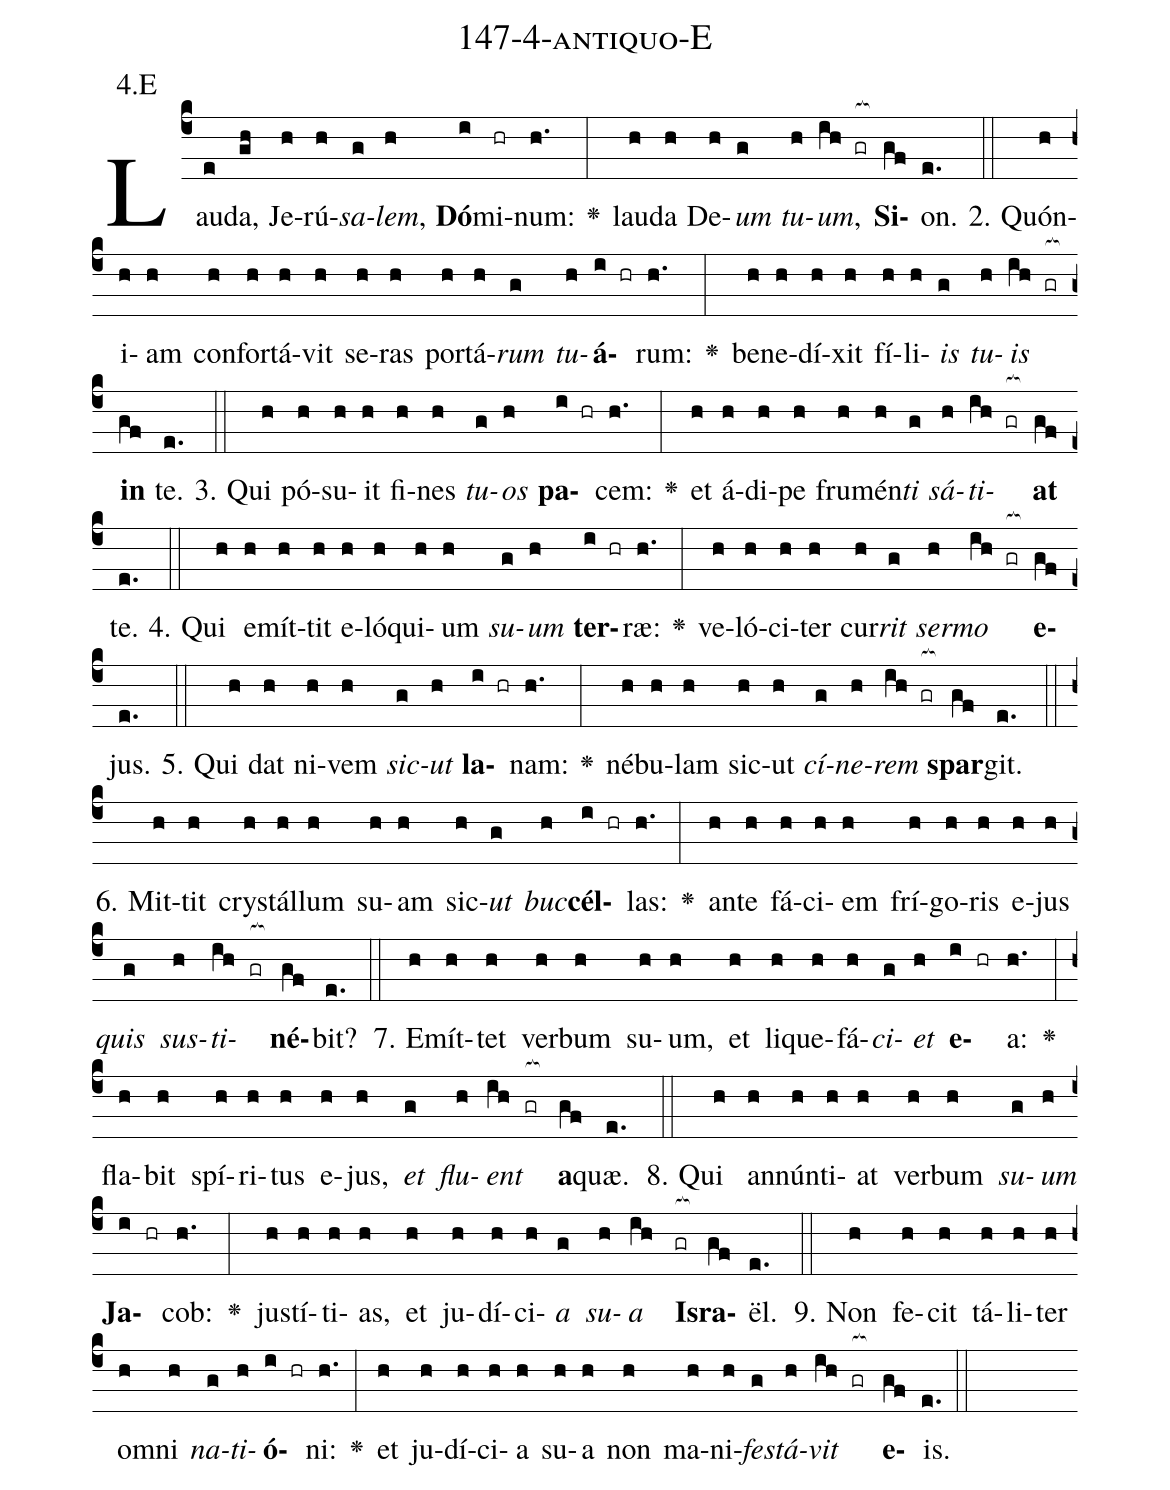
name: 147-4-antiquo-E;
annotation: 4.E;
%%
(c4)Lau(e)da,(gh) Je(h)rú(h)<i>sa</i>(g)<i>lem</i>,(h) <b>Dó</b>(i)mi(hr)num:(h.) <v>\greheightstar</v>(:) lau(h)da(h) De(h)<i>um</i>(g) <i>tu</i>(h)<i>um</i>,(ih gr[ocb:1{]) <b>Si</b>(gf[ocb:0}])on.(e.) (::)
2. Quón(h)i(h)am(h) con(h)for(h)tá(h)vit(h) se(h)ras(h) por(h)tá(h)<i>rum</i>(g) <i>tu</i>(h)<b>á</b>(i hr)rum:(h.) <v>\greheightstar</v>(:) be(h)ne(h)dí(h)xit(h) fí(h)li(h)<i>is</i>(g) <i>tu</i>(h)<i>is</i>(ih gr[ocb:1{]) <b>in</b>(gf[ocb:0}]) te.(e.) (::)
3. Qui(h) pó(h)su(h)it(h) fi(h)nes(h) <i>tu</i>(g)<i>os</i>(h) <b>pa</b>(i hr)cem:(h.) <v>\greheightstar</v>(:) et(h) á(h)di(h)pe(h) fru(h)mén(h)<i>ti</i>(g) <i>sá</i>(h)<i>ti</i>(ih gr[ocb:1{])<b>at</b>(gf[ocb:0}]) te.(e.) (::)
4. Qui(h) e(h)mít(h)tit(h) e(h)ló(h)qui(h)um(h) <i>su</i>(g)<i>um</i>(h) <b>ter</b>(i hr)ræ:(h.) <v>\greheightstar</v>(:) ve(h)ló(h)ci(h)ter(h) cur(h)<i>rit</i>(g) <i>ser</i>(h)<i>mo</i>(ih gr[ocb:1{]) <b>e</b>(gf[ocb:0}])jus.(e.) (::)
5. Qui(h) dat(h) ni(h)vem(h) <i>sic</i>(g)<i>ut</i>(h) <b>la</b>(i hr)nam:(h.) <v>\greheightstar</v>(:) né(h)bu(h)lam(h) sic(h)ut(h) <i>cí</i>(g)<i>ne</i>(h)<i>rem</i>(ih gr[ocb:1{]) <b>spar</b>(gf[ocb:0}])git.(e.) (::)
6. Mit(h)tit(h) crys(h)tál(h)lum(h) su(h)am(h) sic(h)<i>ut</i>(g) <i>buc</i>(h)<b>cél</b>(i hr)las:(h.) <v>\greheightstar</v>(:) an(h)te(h) fá(h)ci(h)em(h) frí(h)go(h)ris(h) e(h)jus(h) <i>quis</i>(g) <i>sus</i>(h)<i>ti</i>(ih gr[ocb:1{])<b>né</b>(gf[ocb:0}])bit?(e.) (::)
7. E(h)mít(h)tet(h) ver(h)bum(h) su(h)um,(h) et(h) li(h)que(h)fá(h)<i>ci</i>(g)<i>et</i>(h) <b>e</b>(i hr)a:(h.) <v>\greheightstar</v>(:) fla(h)bit(h) spí(h)ri(h)tus(h) e(h)jus,(h) <i>et</i>(g) <i>flu</i>(h)<i>ent</i>(ih gr[ocb:1{]) <b>a</b>(gf[ocb:0}])quæ.(e.) (::)
8. Qui(h) an(h)nún(h)ti(h)at(h) ver(h)bum(h) <i>su</i>(g)<i>um</i>(h) <b>Ja</b>(i hr)cob:(h.) <v>\greheightstar</v>(:) jus(h)tí(h)ti(h)as,(h) et(h) ju(h)dí(h)ci(h)<i>a</i>(g) <i>su</i>(h)<i>a</i>(ih) <b>Is</b>(gr[ocb:1{])<b>ra</b>(gf[ocb:0}])ël.(e.) (::)
9. Non(h) fe(h)cit(h) tá(h)li(h)ter(h) om(h)ni(h) <i>na</i>(g)<i>ti</i>(h)<b>ó</b>(i hr)ni:(h.) <v>\greheightstar</v>(:) et(h) ju(h)dí(h)ci(h)a(h) su(h)a(h) non(h) ma(h)ni(h)<i>fes</i>(g)<i>tá</i>(h)<i>vit</i>(ih gr[ocb:1{]) <b>e</b>(gf[ocb:0}])is.(e.) (::)
